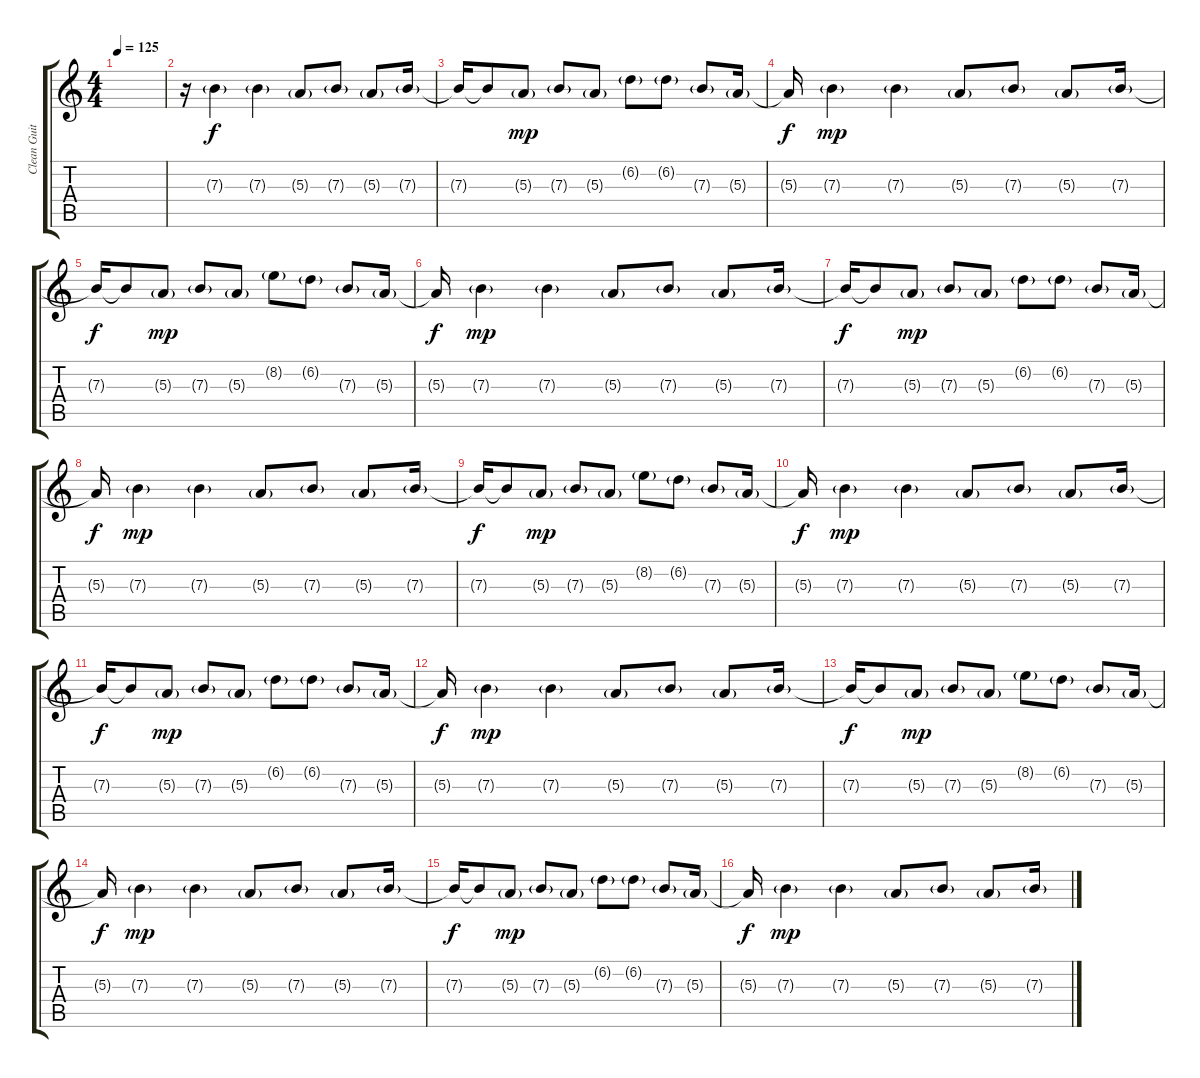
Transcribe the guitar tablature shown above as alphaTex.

\track ("Clean Guitar Effect" "Clean Guit") {instrument electricguitarjazz}
\staff {score tabs}
\tuning (Db4 Ab3 E3 B2 Gb2 B1) {hide}
\ts (4 4)
\tempo 125
\clef g2
\ks c
|
r.16 7.3{g}.4 7.3{g}.4 5.3{g}.8 7.3{g}.8 5.3{g}.8 7.3{g}.16 |
7.3{t}.16{dy f} 7.3{t}.8 5.3{g}.8{dy mp} 7.3{g}.8 5.3{g}.8 6.2{g}.8 6.2{g}.8 7.3{g}.8 5.3{g}.16 |
5.3{t}.16{dy f} 7.3{g}.4{dy mp} 7.3{g}.4 5.3{g}.8 7.3{g}.8 5.3{g}.8 7.3{g}.16 |
7.3{t}.16{dy f} 7.3{t}.8 5.3{g}.8{dy mp} 7.3{g}.8 5.3{g}.8 8.2{g}.8 6.2{g}.8 7.3{g}.8 5.3{g}.16 |
5.3{t}.16{dy f} 7.3{g}.4{dy mp} 7.3{g}.4 5.3{g}.8 7.3{g}.8 5.3{g}.8 7.3{g}.16 |
7.3{t}.16{dy f} 7.3{t}.8 5.3{g}.8{dy mp} 7.3{g}.8 5.3{g}.8 6.2{g}.8 6.2{g}.8 7.3{g}.8 5.3{g}.16 |
5.3{t}.16{dy f} 7.3{g}.4{dy mp} 7.3{g}.4 5.3{g}.8 7.3{g}.8 5.3{g}.8 7.3{g}.16 |
7.3{t}.16{dy f} 7.3{t}.8 5.3{g}.8{dy mp} 7.3{g}.8 5.3{g}.8 8.2{g}.8 6.2{g}.8 7.3{g}.8 5.3{g}.16 |
5.3{t}.16{dy f} 7.3{g}.4{dy mp} 7.3{g}.4 5.3{g}.8 7.3{g}.8 5.3{g}.8 7.3{g}.16 |
7.3{t}.16{dy f} 7.3{t}.8 5.3{g}.8{dy mp} 7.3{g}.8 5.3{g}.8 6.2{g}.8 6.2{g}.8 7.3{g}.8 5.3{g}.16 |
5.3{t}.16{dy f} 7.3{g}.4{dy mp} 7.3{g}.4 5.3{g}.8 7.3{g}.8 5.3{g}.8 7.3{g}.16 |
7.3{t}.16{dy f} 7.3{t}.8 5.3{g}.8{dy mp} 7.3{g}.8 5.3{g}.8 8.2{g}.8 6.2{g}.8 7.3{g}.8 5.3{g}.16 |
5.3{t}.16{dy f} 7.3{g}.4{dy mp} 7.3{g}.4 5.3{g}.8 7.3{g}.8 5.3{g}.8 7.3{g}.16 |
7.3{t}.16{dy f} 7.3{t}.8 5.3{g}.8{dy mp} 7.3{g}.8 5.3{g}.8 6.2{g}.8 6.2{g}.8 7.3{g}.8 5.3{g}.16 |
5.3{t}.16{dy f} 7.3{g}.4{dy mp} 7.3{g}.4 5.3{g}.8 7.3{g}.8 5.3{g}.8 7.3{g}.16
